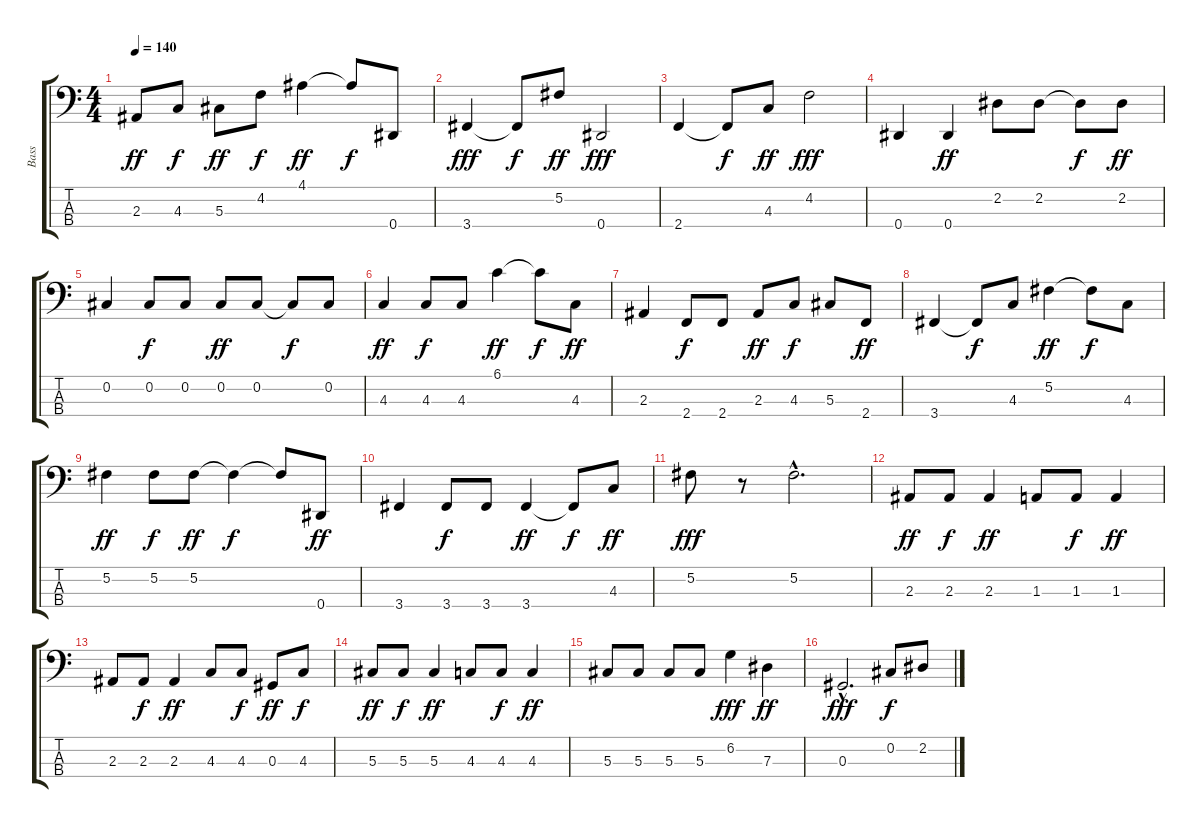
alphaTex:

\track ("Bass" "Bass") {instrument electricbasspick}
\staff {score tabs}
\tuning (Gb2 Db2 Ab1 Eb1) {hide}
\ts (4 4)
\tempo 140
\clef f4
\ks c
2.3.8{dy ff} 4.3.8{dy f} 5.3.8{dy ff} 4.2.8{dy f} 4.1.4{dy ff} 4.1{t}.8{dy f} 0.4.8 |
3.4.4{dy fff} 3.4{t}.8{dy f} 5.2.8{dy ff} 0.4.2{dy fff} |
2.4.4 2.4{t}.8{dy f} 4.3.8{dy ff} 4.2.2{dy fff} |
0.4.4 0.4.4{dy ff} 2.2.8 2.2.8 2.2{t}.8{dy f} 2.2.8{dy ff} |
0.2.4 0.2.8{dy f} 0.2.8 0.2.8{dy ff} 0.2.8 0.2{t}.8{dy f} 0.2.8 |
4.3.4{dy ff} 4.3.8{dy f} 4.3.8 6.1.4{dy ff} 6.1{t}.8{dy f} 4.3.8{dy ff} |
2.3.4 2.4.8{dy f} 2.4.8 2.3.8{dy ff} 4.3.8{dy f} 5.3.8 2.4.8{dy ff} |
3.4.4 3.4{t}.8{dy f} 4.3.8 5.2.4{dy ff} 5.2{t}.8{dy f} 4.3.8 |
5.2.4{dy ff} 5.2.8{dy f} 5.2.8{dy ff} 5.2{t}.4{dy f} 5.2{t}.8 0.4.8{dy ff} |
3.4.4 3.4.8{dy f} 3.4.8 3.4.4{dy ff} 3.4{t}.8{dy f} 4.3.8{dy ff} |
5.2.8{dy fff} r.8 5.2{hac}.2{d} |
2.3.8{dy ff} 2.3.8{dy f} 2.3.4{dy ff} 1.3.8 1.3.8{dy f} 1.3.4{dy ff} |
2.3.8 2.3.8{dy f} 2.3.4{dy ff} 4.3.8 4.3.8{dy f} 0.3.8{dy ff} 4.3.8{dy f} |
5.3.8{dy ff} 5.3.8{dy f} 5.3.4{dy ff} 4.3.8 4.3.8{dy f} 4.3.4{dy ff} |
5.3.8 5.3.8 5.3.8 5.3.8 6.2.4{dy fff} 7.3.4{dy ff} |
0.3{hac}.2{d dy fff} 0.2.8{dy f} 2.2.8
